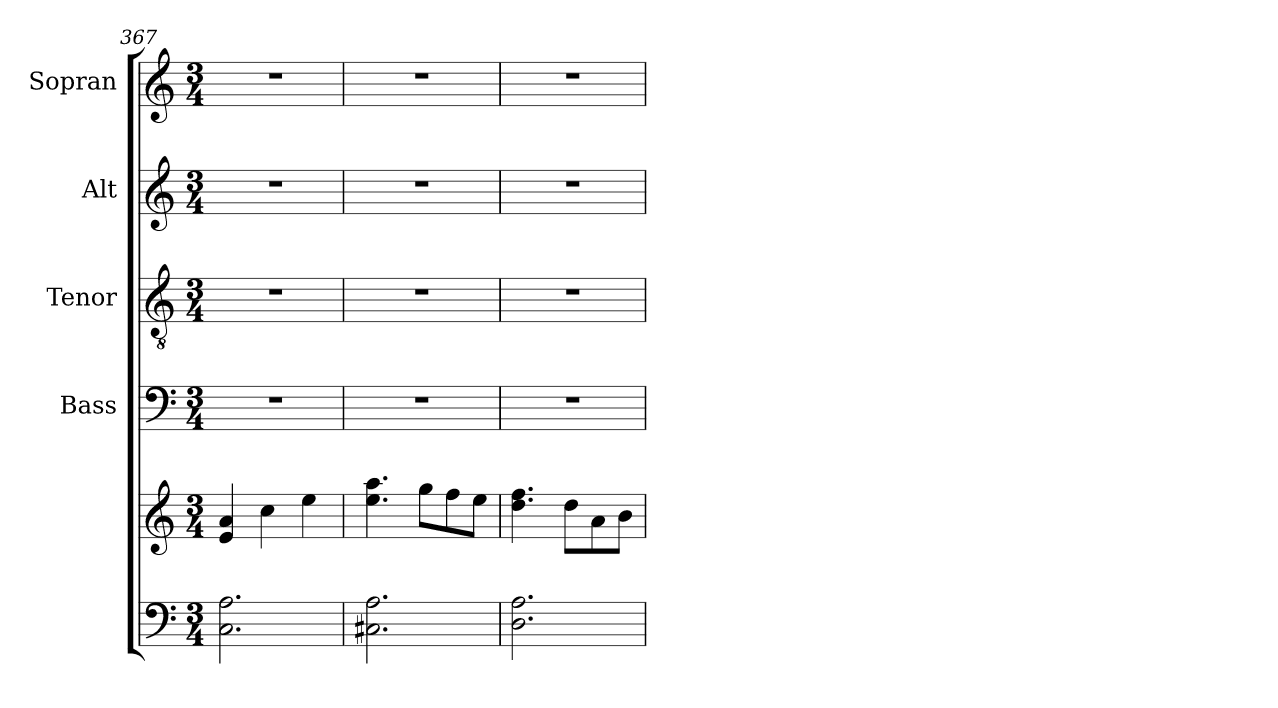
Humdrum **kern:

**kern	**kern	**kern	**kern	**kern	**kern
*part5	*part5	*part4	*part3	*part2	*part1
*staff6	*staff5	*staff4	*staff3	*staff2	*staff1
*	*	*I"Bass	*I"Tenor	*I"Alt	*I"Sopran
*	*	*I'B.	*I'T.	*I'A.	*I'S.
*clefF4	*clefG2	*clefF4	*clefGv2	*clefG2	*clefG2
*k[]	*k[]	*k[]	*k[]	*k[]	*k[]
*C:	*C:	*C:	*C:	*C:	*C:
*M3/4	*M3/4	*M3/4	*M3/4	*M3/4	*M3/4
=367	=367	=367	=367	=367	=367
2.C\ 2.A\	4e/ 4a/	2.r	2.r	2.r	2.r
.	4cc\	.	.	.	.
.	4ee\	.	.	.	.
=368	=368	=368	=368	=368	=368
2.C#X\ 2.A\	4.ee\ 4.aa\	2.r	2.r	2.r	2.r
.	8gg\L	.	.	.	.
.	8ff\	.	.	.	.
.	8ee\J	.	.	.	.
=369	=369	=369	=369	=369	=369
2.D\ 2.A\	4.dd\ 4.ff\	2.r	2.r	2.r	2.r
.	8dd\L	.	.	.	.
.	8a\	.	.	.	.
.	8b\J	.	.	.	.
=	=	=	=	=	=
*-	*-	*-	*-	*-	*-
